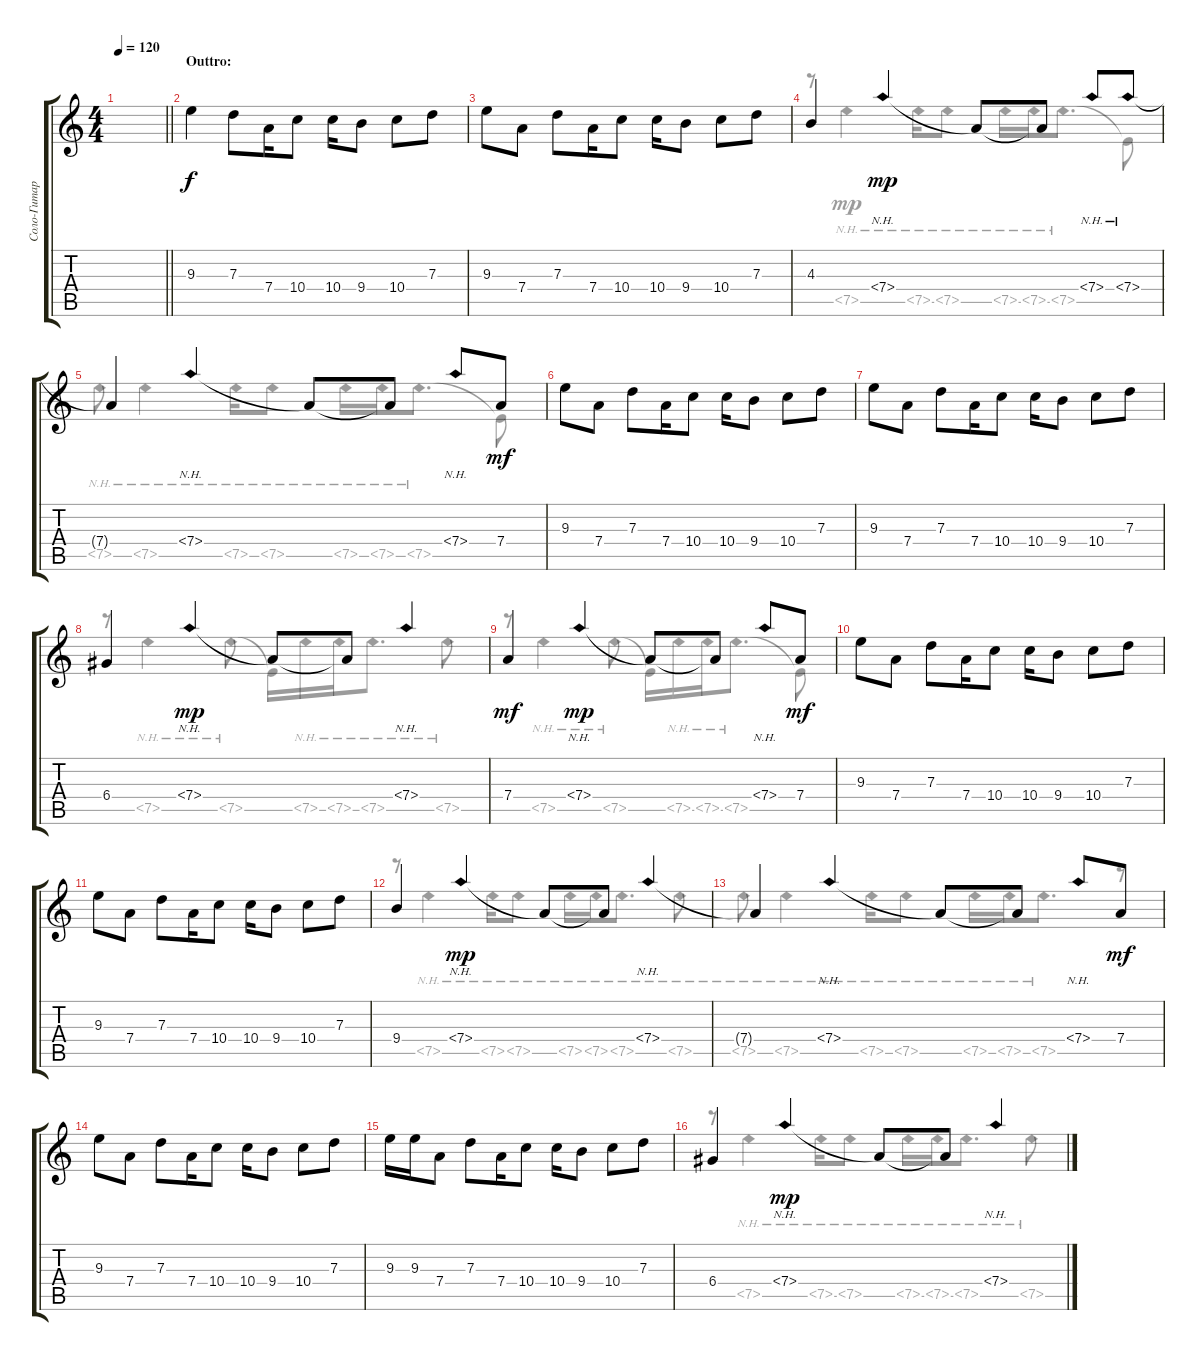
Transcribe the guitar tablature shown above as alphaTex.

\track ("Соло-Гитара 1" "Соло-Гитар") {instrument electricguitarclean}
\staff {score tabs}
\tuning (E4 B3 G3 D3 A2 E2) {hide}
\voice
\ts (4 4)
\tempo 120
\clef g2
\barLineRight lightlight
\ks c
|
\section ("" "Outtro:")
9.3.4{volume 7 instrument electricguitarclean} 7.3.8 7.4.16 10.4.8 10.4.16 9.4.8 10.4.8 7.3.8 |
9.3.8 7.4.8 7.3.8 7.4.16 10.4.8 10.4.16 9.4.8 10.4.8 7.3.8 |
4.3.4{beam merge} 7.4{nh}.4{dy mp} 7.4{t}.8 7.4{t}.8 7.4{nh}.8 7.4{nh}.8 |
7.4{t}.4{beam merge} 7.4{nh}.4 7.4{t}.8 7.4{t}.8 7.4{nh}.8 7.4.8{dy mf} |
9.3.8 7.4.8 7.3.8 7.4.16 10.4.8 10.4.16 9.4.8 10.4.8 7.3.8 |
9.3.8 7.4.8 7.3.8 7.4.16 10.4.8 10.4.16 9.4.8 10.4.8 7.3.8 |
6.4.4{beam merge} 7.4{nh}.4{dy mp} 7.4{t}.8 7.4{t}.8 7.4{nh}.4 |
7.4.4{dy mf beam merge} 7.4{nh}.4{dy mp} 7.4{t}.8 7.4{t}.8 7.4{nh}.8 7.4.8{dy mf} |
9.3.8 7.4.8 7.3.8 7.4.16 10.4.8 10.4.16 9.4.8 10.4.8 7.3.8 |
9.3.8 7.4.8 7.3.8 7.4.16 10.4.8 10.4.16 9.4.8 10.4.8 7.3.8 |
9.4.4{beam merge} 7.4{nh}.4{dy mp} 7.4{t}.8 7.4{t}.8 7.4{nh}.4 |
7.4{t}.4{beam merge} 7.4{nh}.4 7.4{t}.8 7.4{t}.8 7.4{nh}.8 7.4.8{dy mf} |
9.3.8 7.4.8 7.3.8 7.4.16 10.4.8 10.4.16 9.4.8 10.4.8 7.3.8 |
9.3.16 9.3.16 7.4.8 7.3.8 7.4.16 10.4.8 10.4.16 9.4.8 10.4.8 7.3.8 |
6.4.4{beam merge} 7.4{nh}.4{dy mp} 7.4{t}.8 7.4{t}.8 7.4{nh}.4
\voice
\clef g2
\ottava regular
\simile none
\barLineRight lightlight
\ks c
|
|
|
r.8 7.5{nh}.4{dy mp} 7.5{nh}.16 7.5{nh}.8 7.5{nh}.16 7.5{nh}.16 7.5{nh}.8{d} 7.5{t}.8 |
7.5{nh}.8 7.5{nh}.4 7.5{nh}.16 7.5{nh}.8 7.5{nh}.16 7.5{nh}.16 7.5{nh}.8{d} 7.5{t}.8 |
|
|
r.8 7.5{nh}.4 7.5{nh}.8 7.5{t}.16 7.5{nh}.16 7.5{nh}.16 7.5{nh}.8{d} 7.5{nh}.8 |
r.8 7.5{nh}.4 7.5{nh}.8 7.5{t}.16 7.5{nh}.16 7.5{nh}.16 7.5{nh}.8{d} 7.5{t}.8 |
|
|
r.8 7.5{nh}.4 7.5{nh}.16 7.5{nh}.8 7.5{nh}.16 7.5{nh}.16 7.5{nh}.8{d} 7.5{nh}.8 |
7.5{nh}.8 7.5{nh}.4 7.5{nh}.16 7.5{nh}.8 7.5{nh}.16 7.5{nh}.16 7.5{nh}.8{d} r.8 |
|
|
r.8 7.5{nh}.4 7.5{nh}.16 7.5{nh}.8 7.5{nh}.16 7.5{nh}.16 7.5{nh}.8{d} 7.5{nh}.8
